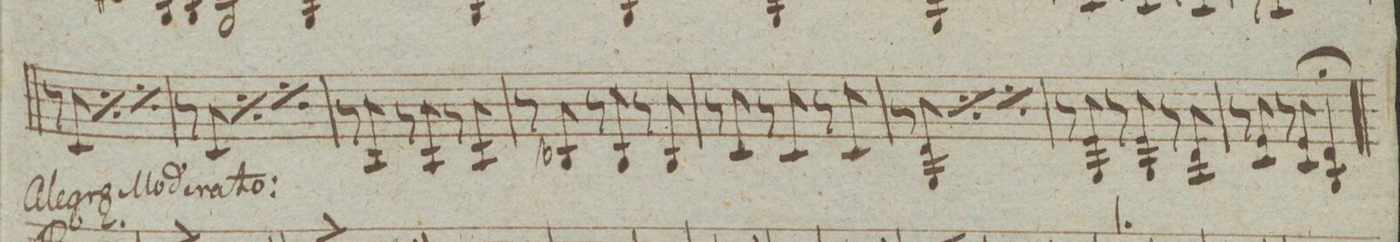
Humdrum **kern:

**kern	**dynam
*I"Violino 2do	*
*clefG2	*
*k[]	*
*M3/4	*
8r	.
8c/	.
*rep	*
8r	.
8c/	.
*Xrep	*
*rep	*
8r	.
8c/	.
*Xrep	*
=32	=32
8r	.
8c/	.
*rep	*
8r	.
8c/	.
*Xrep	*
*rep	*
8r	.
8c/	.
*Xrep	*
=33	=33
8r	.
8A/	.
8r	.
8A/	.
8r	.
8A/	.
=34	=34
8r	.
8B-X/	.
8r	.
8B-/	.
8r	.
8B-/	.
=35	=35
8r	.
8c/	.
8r	.
8c/	.
8r	.
8c/	.
=36	=36
8r	.
8d 8G/	.
*rep	*
8r	.
8d 8G/	.
*Xrep	*
*rep	*
8r	.
8d 8G/	.
*Xrep	*
=37	=37
8r	.
8e 8G/	.
8r	.
8e 8G/	.
8r	.
8d 8A/	.
=38	=38
8r	.
8e 8c/	.
8r	.
8e 8c/	.
4d 4B;/	.
==	==
*-	*-
